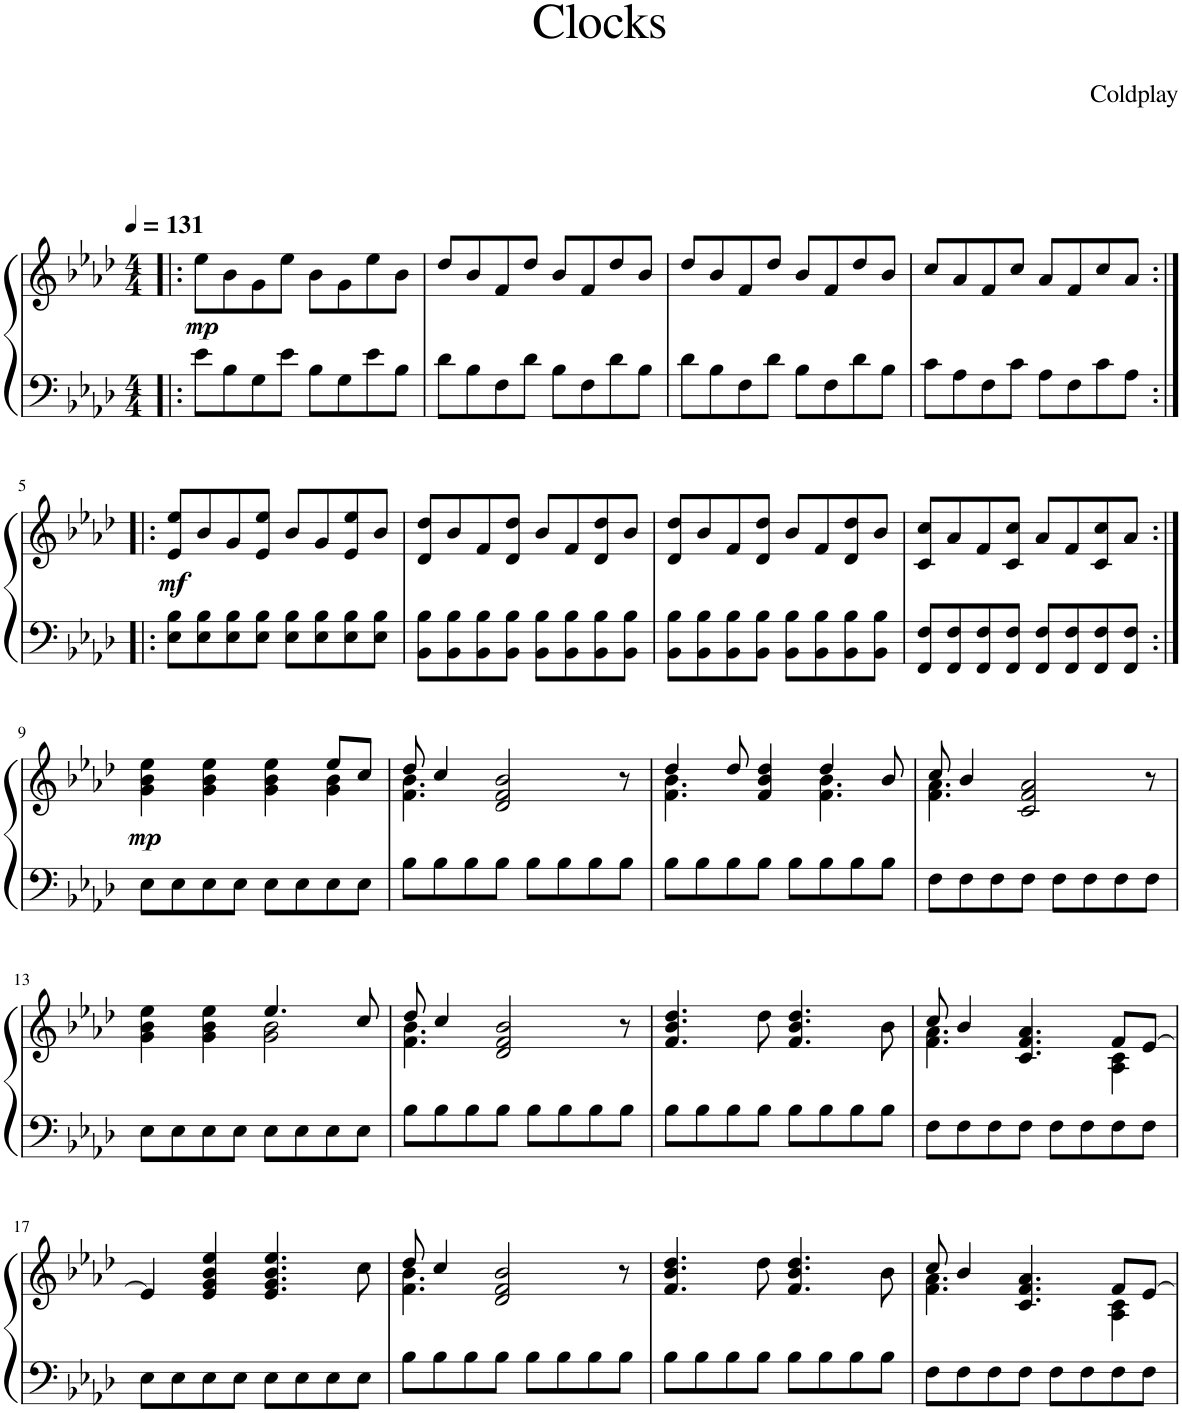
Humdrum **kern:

**kern	**kern	**dynam
*part1	*part1	*part1
*staff2	*staff1	*staff1/2
*I"Piano	*	*
*I'Pno.	*	*
*clefF4	*clefG2	*
*k[b-e-a-d-]	*k[b-e-a-d-]	*
*M4/4	*M4/4	*
*MM131	*MM131	*
=1!|:	=1!|:	=1!|:
!	!	!LO:DY:b
8e-\L	8ee-\L	mp
8B-\	8b-\	.
8G\	8g\	.
8e-\J	8ee-\J	.
8B-\L	8b-\L	.
8G\	8g\	.
8e-\	8ee-\	.
8B-\J	8b-\J	.
=2	=2	=2
8d-\L	8dd-/L	.
8B-\	8b-/	.
8F\	8f/	.
8d-\J	8dd-/J	.
8B-\L	8b-/L	.
8F\	8f/	.
8d-\	8dd-/	.
8B-\J	8b-/J	.
=3	=3	=3
8d-\L	8dd-/L	.
8B-\	8b-/	.
8F\	8f/	.
8d-\J	8dd-/J	.
8B-\L	8b-/L	.
8F\	8f/	.
8d-\	8dd-/	.
8B-\J	8b-/J	.
=4	=4	=4
8c\L	8cc/L	.
8A-\	8a-/	.
8F\	8f/	.
8c\J	8cc/J	.
8A-\L	8a-/L	.
8F\	8f/	.
8c\	8cc/	.
8A-\J	8a-/J	.
!!LO:LB:g=z
=5:|!|:	=5:|!|:	=5:|!|:
!	!	!LO:DY:b
8E-\ 8B-\L	8e-/ 8ee-/L	mf
8E-\ 8B-\	8b-/	.
8E-\ 8B-\	8g/	.
8E-\ 8B-\J	8e-/ 8ee-/J	.
8E-\ 8B-\L	8b-/L	.
8E-\ 8B-\	8g/	.
8E-\ 8B-\	8e-/ 8ee-/	.
8E-\ 8B-\J	8b-/J	.
=6	=6	=6
8BB-\ 8B-\L	8d-/ 8dd-/L	.
8BB-\ 8B-\	8b-/	.
8BB-\ 8B-\	8f/	.
8BB-\ 8B-\J	8d-/ 8dd-/J	.
8BB-\ 8B-\L	8b-/L	.
8BB-\ 8B-\	8f/	.
8BB-\ 8B-\	8d-/ 8dd-/	.
8BB-\ 8B-\J	8b-/J	.
=7	=7	=7
8BB-\ 8B-\L	8d-/ 8dd-/L	.
8BB-\ 8B-\	8b-/	.
8BB-\ 8B-\	8f/	.
8BB-\ 8B-\J	8d-/ 8dd-/J	.
8BB-\ 8B-\L	8b-/L	.
8BB-\ 8B-\	8f/	.
8BB-\ 8B-\	8d-/ 8dd-/	.
8BB-\ 8B-\J	8b-/J	.
=8	=8	=8
8FF/ 8F/L	8c/ 8cc/L	.
8FF/ 8F/	8a-/	.
8FF/ 8F/	8f/	.
8FF/ 8F/J	8c/ 8cc/J	.
8FF/ 8F/L	8a-/L	.
8FF/ 8F/	8f/	.
8FF/ 8F/	8c/ 8cc/	.
8FF/ 8F/J	8a-/J	.
!!LO:LB:g=z
=9:|!	=9:|!	=9:|!
*	*^	*
!	!	!	!LO:DY:b
8E-\L	4g\ 4b-\ 4ee-\	2.ryy	mp
8E-\	.	.	.
8E-\	4g\ 4b-\ 4ee-\	.	.
8E-\J	.	.	.
8E-\L	4g\ 4b-\ 4ee-\	.	.
8E-\	.	.	.
8E-\	8ee-/L	4g\ 4b-\	.
8E-\J	8cc/J	.	.
=10	=10	=10	=10
8B-\L	8dd-/	4.f\ 4.b-\	.
8B-\	4cc/	.	.
8B-\	.	.	.
8B-\J	2d-/ 2f/ 2b-/	2ryy	.
8B-\L	.	.	.
8B-\	.	.	.
8B-\	.	.	.
8B-\J	8r	8ryy	.
=11	=11	=11	=11
8B-\L	4dd-/	4.f\ 4.b-\	.
8B-\	.	.	.
8B-\	8dd-/	.	.
8B-\J	4f/ 4b-/ 4dd-/	4ryy	.
8B-\L	.	.	.
8B-\	4dd-/	4.f\ 4.b-\	.
8B-\	.	.	.
8B-\J	8b-/	.	.
=12	=12	=12	=12
8F\L	8cc/	4.f\ 4.a-\	.
8F\	4b-/	.	.
8F\	.	.	.
8F\J	2c/ 2f/ 2a-/	2ryy	.
8F\L	.	.	.
8F\	.	.	.
8F\	.	.	.
8F\J	8r	8ryy	.
!!LO:LB:g=z	!!
=13	=13	=13	=13
8E-\L	4g\ 4b-\ 4ee-\	2ryy	.
8E-\	.	.	.
8E-\	4g\ 4b-\ 4ee-\	.	.
8E-\J	.	.	.
8E-\L	4.ee-/	2g\ 2b-\	.
8E-\	.	.	.
8E-\	.	.	.
8E-\J	8cc/	.	.
=14	=14	=14	=14
8B-\L	8dd-/	4.f\ 4.b-\	.
8B-\	4cc/	.	.
8B-\	.	.	.
8B-\J	2d-/ 2f/ 2b-/	2ryy	.
8B-\L	.	.	.
8B-\	.	.	.
8B-\	.	.	.
8B-\J	8r	8ryy	.
*	*v	*v	*
=15	=15	=15
8B-\L	4.f/ 4.b-/ 4.dd-/	.
8B-\	.	.
8B-\	.	.
8B-\J	8dd-\	.
8B-\L	4.f/ 4.b-/ 4.dd-/	.
8B-\	.	.
8B-\	.	.
8B-\J	8b-\	.
=16	=16	=16
*	*^	*
8F\L	8cc/	4.f\ 4.a-\	.
8F\	4b-/	.	.
8F\	.	.	.
8F\J	4.c/ 4.f/ 4.a-/	4.ryy	.
8F\L	.	.	.
8F\	.	.	.
8F\	8f/L	4A-\ 4c\	.
8F\J	[8e-/J	.	.
*	*v	*v	*
!!LO:LB:g=z
=17	=17	=17
8E-\L	4e-/]	.
8E-\	.	.
8E-\	4e-/ 4g/ 4b-/ 4ee-/	.
8E-\J	.	.
8E-\L	4.e-/ 4.g/ 4.b-/ 4.ee-/	.
8E-\	.	.
8E-\	.	.
8E-\J	8cc\	.
=18	=18	=18
*	*^	*
8B-\L	8dd-/	4.f\ 4.b-\	.
8B-\	4cc/	.	.
8B-\	.	.	.
8B-\J	2d-/ 2f/ 2b-/	2ryy	.
8B-\L	.	.	.
8B-\	.	.	.
8B-\	.	.	.
8B-\J	8r	8ryy	.
*	*v	*v	*
=19	=19	=19
8B-\L	4.f/ 4.b-/ 4.dd-/	.
8B-\	.	.
8B-\	.	.
8B-\J	8dd-\	.
8B-\L	4.f/ 4.b-/ 4.dd-/	.
8B-\	.	.
8B-\	.	.
8B-\J	8b-\	.
=20	=20	=20
*	*^	*
8F\L	8cc/	4.f\ 4.a-\	.
8F\	4b-/	.	.
8F\	.	.	.
8F\J	4.c/ 4.f/ 4.a-/	4.ryy	.
8F\L	.	.	.
8F\	.	.	.
8F\	8f/L	4A-\ 4c\	.
8F\J	[8e-/J	.	.
*	*v	*v	*
=	=	=
*-	*-	*-
